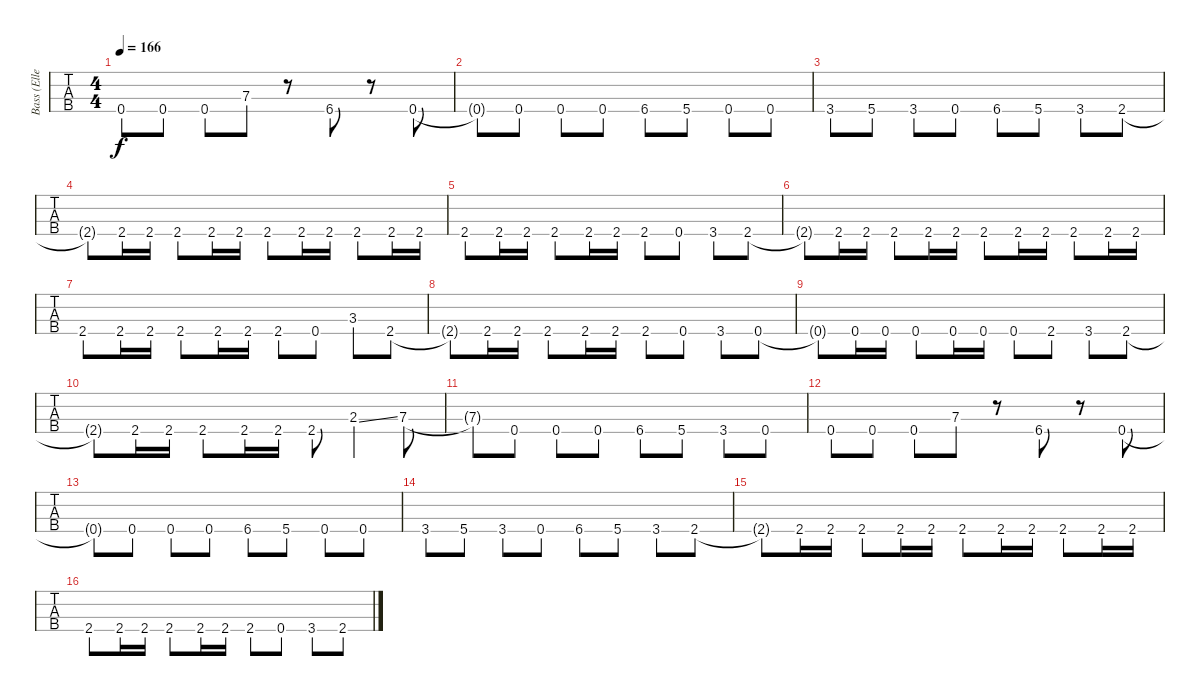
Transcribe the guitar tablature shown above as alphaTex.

\track ("Bass (Ellefson)" "Bass (Elle") {instrument electricbasspick}
\staff {tabs}
\tuning (G2 D2 A1 E1) {hide}
\ts (4 4)
\tempo 166
\clef f4
\ks c
0.4.8{dy f} 0.4.8 0.4.8 7.3.8 r.8 6.4.8 r.8 0.4.8 |
0.4{t}.8 0.4.8 0.4.8 0.4.8 6.4.8 5.4.8 0.4.8 0.4.8 |
3.4.8 5.4.8 3.4.8 0.4.8 6.4.8 5.4.8 3.4.8 2.4.8 |
2.4{t}.8 2.4.16 2.4.16 2.4.8 2.4.16 2.4.16 2.4.8 2.4.16 2.4.16 2.4.8 2.4.16 2.4.16 |
2.4.8 2.4.16 2.4.16 2.4.8 2.4.16 2.4.16 2.4.8 0.4.8 3.4.8 2.4.8 |
2.4{t}.8 2.4.16 2.4.16 2.4.8 2.4.16 2.4.16 2.4.8 2.4.16 2.4.16 2.4.8 2.4.16 2.4.16 |
2.4.8 2.4.16 2.4.16 2.4.8 2.4.16 2.4.16 2.4.8 0.4.8 3.3.8 2.4.8 |
2.4{t}.8 2.4.16 2.4.16 2.4.8 2.4.16 2.4.16 2.4.8 0.4.8 3.4.8 0.4.8 |
0.4{t}.8 0.4.16 0.4.16 0.4.8 0.4.16 0.4.16 0.4.8 2.4.8 3.4.8 2.4.8 |
2.4{t}.8 2.4.16 2.4.16 2.4.8 2.4.16 2.4.16 2.4.8 2.3{ss}.4 7.3.8 |
7.3{t}.8 0.4.8 0.4.8 0.4.8 6.4.8 5.4.8 3.4.8 0.4.8 |
0.4.8 0.4.8 0.4.8 7.3.8 r.8 6.4.8 r.8 0.4.8 |
0.4{t}.8 0.4.8 0.4.8 0.4.8 6.4.8 5.4.8 0.4.8 0.4.8 |
3.4.8 5.4.8 3.4.8 0.4.8 6.4.8 5.4.8 3.4.8 2.4.8 |
2.4{t}.8 2.4.16 2.4.16 2.4.8 2.4.16 2.4.16 2.4.8 2.4.16 2.4.16 2.4.8 2.4.16 2.4.16 |
2.4.8 2.4.16 2.4.16 2.4.8 2.4.16 2.4.16 2.4.8 0.4.8 3.4.8 2.4.8
